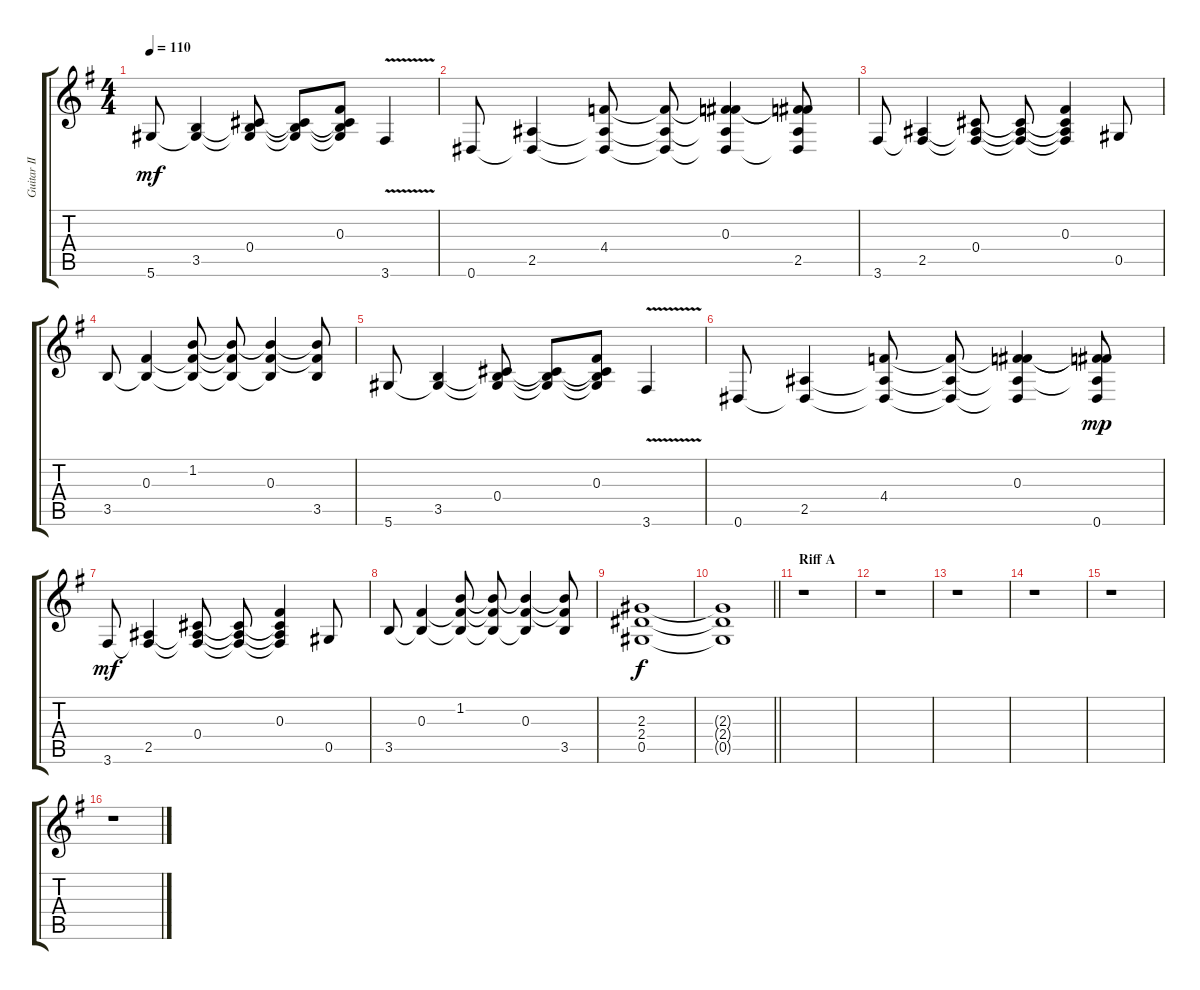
\track ("Guitar II" "Guitar II") {instrument distortionguitar}
\staff {score tabs}
\tuning (Eb4 Bb3 Gb3 Db3 Ab2 Eb2) {hide}
\ts (4 4)
\tempo 110
\clef g2
\ks eminor
5.6.8{dy mf} (3.5 5.6{t}).4 (0.4 3.5{t} 5.6{t}).8 (0.4{t} 3.5{t} 5.6{t}).8 (0.3 0.4{t} 3.5{t} 5.6{t}).8 3.6{v}.4 |
0.6.8 (2.5 0.6{t}).4 (4.4 2.5{t} 0.6{t}).8 (4.4{t} 2.5{t} 0.6{t}).8 (0.3 4.4{t} 2.5{t} 0.6{t}).4 (0.3{t} 4.4{t} 2.5 0.6{t}).8 |
3.6.8 (2.5 3.6{t}).4 (0.4 2.5{t} 3.6{t}).8 (0.4{t} 2.5{t} 3.6{t}).8 (0.3 0.4{t} 2.5{t} 3.6{t}).4 0.5.8 |
3.5.8 (0.3 3.5{t}).4 (1.2 0.3{t} 3.5{t}).8 (1.2{t} 0.3{t} 3.5{t}).8 (1.2{t} 0.3 3.5{t}).4 (1.2{t} 0.3{t} 3.5).8 |
5.6.8 (3.5 5.6{t}).4 (0.4 3.5{t} 5.6{t}).8 (0.4{t} 3.5{t} 5.6{t}).8 (0.3 0.4{t} 3.5{t} 5.6{t}).8 3.6{v}.4 |
0.6.8 (2.5 0.6{t}).4 (4.4 2.5{t} 0.6{t}).8 (4.4{t} 2.5{t} 0.6{t}).8 (0.3 4.4{t} 2.5{t} 0.6{t}).4 (0.3{t} 4.4{t} 2.5{t} 0.6).8{dy mp} |
3.6.8{dy mf} (2.5 3.6{t}).4 (0.4 2.5{t} 3.6{t}).8 (0.4{t} 2.5{t} 3.6{t}).8 (0.3 0.4{t} 2.5{t} 3.6{t}).4 0.5.8 |
3.5.8 (0.3 3.5{t}).4 (1.2 0.3{t} 3.5{t}).8 (1.2{t} 0.3{t} 3.5{t}).8 (1.2{t} 0.3 3.5{t}).4 (1.2{t} 0.3{t} 3.5).8 |
(2.3 2.4 0.5).1{dy f} |
\barLineRight lightlight
(2.3{t} 2.4{t} 0.5{t}).1 |
\section ("" "Riff A")
r.1 |
r.1 |
r.1 |
r.1 |
r.1 |
r.1
